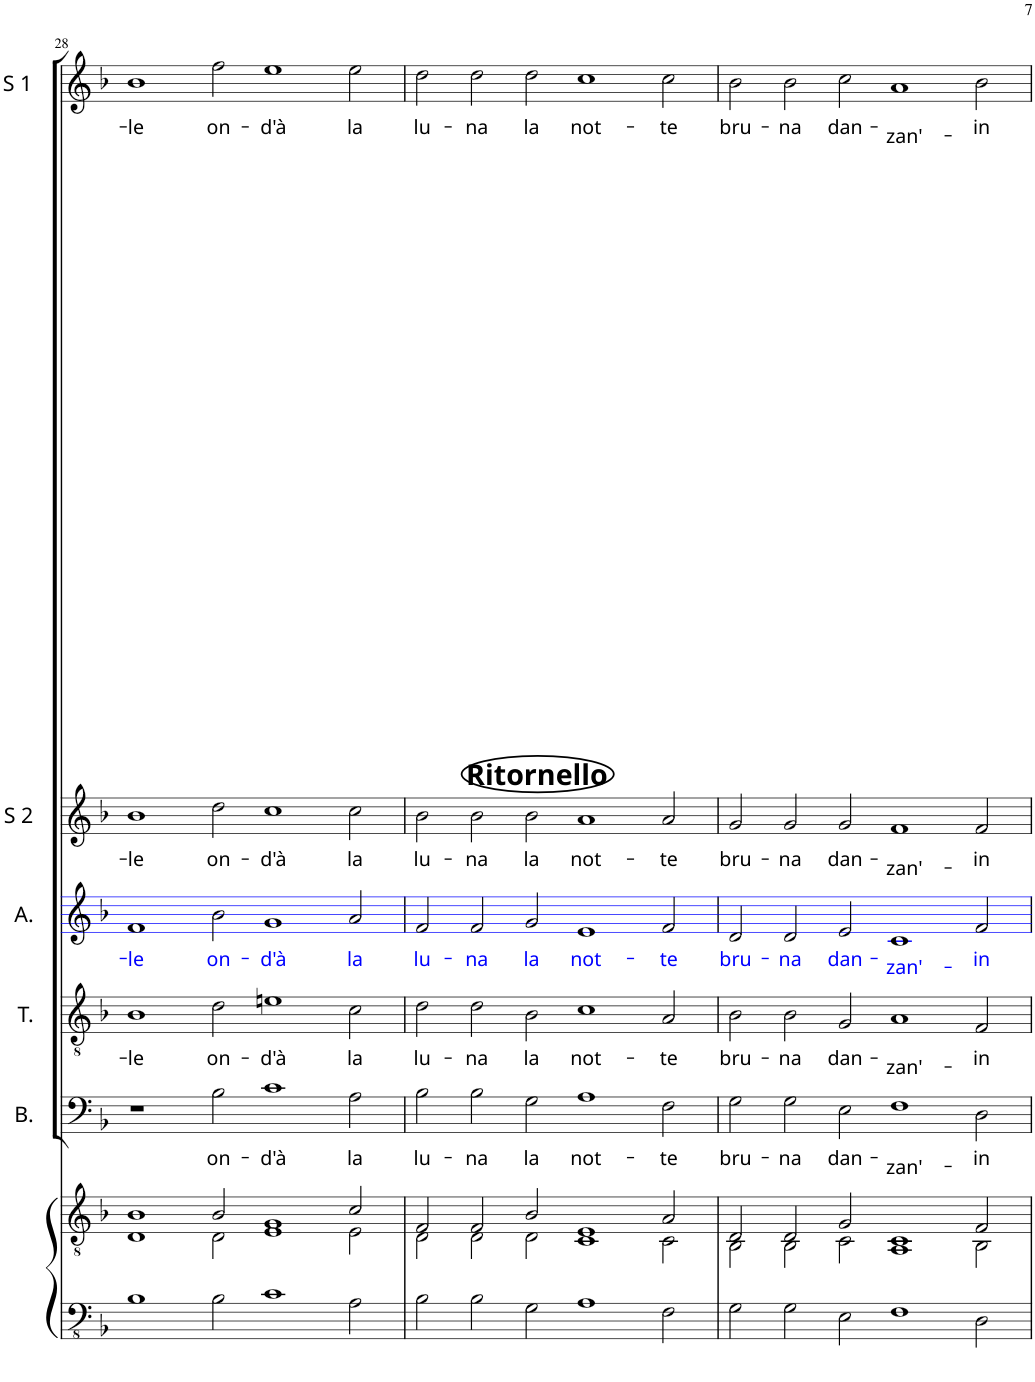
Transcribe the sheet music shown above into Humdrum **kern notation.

**kern	**kern	**kern	**text	**kern	**text	**kern	**text	**kern	**text	**kern	**text
*part6	*part6	*part5	*part5	*part4	*part4	*part3	*part3	*part2	*part2	*part1	*part1
*staff7	*staff6	*staff5	*staff5	*staff4	*staff4	*staff3	*staff3	*staff2	*staff2	*staff1	*staff1
*I"Piano	*	*I"B.	*	*I"T.	*	*I"A.	*	*I"S 2	*	*I"S 1	*
*I'Pno	*	*I'B.	*	*I'T.	*	*I'A.	*	*I'S 2	*	*I'S 1	*
!!LO:PB:g=z
*clefFv4	*clefGv2	*clefF4	*	*clefGv2	*	*clefG2	*	*clefG2	*	*clefG2	*
*k[b-]	*k[b-]	*k[b-]	*	*k[b-]	*	*k[b-]	*	*k[b-]	*	*k[b-]	*
*M6/2	*M6/2	*M6/2	*	*M6/2	*	*M6/2	*	*M6/2	*	*M6/2	*
=28	=28	=28	=28	=28	=28	=28	=28	=28	=28	=28	=28
*	*^	*	*	*	*	*	*	*	*	*	*
!	!	!	!	!	!	!	!	!	!	!	!LO:TX:b:B:t=Ritornello	!
!	!	!	!	!	!	!LO:LY:b	!	!LO:LY:b:color=#0000FF	!	!LO:LY:b	!	!LO:LY:b
1BB-	1B-	1D	1r	.	1B-	-le	1f	-le	1b-	-le	1b-	-le
!	!	!	!	!LO:LY:b	!	!LO:LY:b	!	!LO:LY:b:color=#0000FF	!	!LO:LY:b	!	!LO:LY:b
2BB-\	2B-/	2D\	2B-\	on-	2d\	on-	2b-\	on-	2dd\	on-	2ff\	on-
!	!	!	!	!LO:LY:b	!	!LO:LY:b	!	!LO:LY:b:color=#0000FF	!	!LO:LY:b	!	!LO:LY:b
1C	1G	1E	1c	-d'à	1en	-d'à	1g	-d'à	1cc	-d'à	1ee	-d'à
!	!	!	!	!LO:LY:b	!	!LO:LY:b	!	!LO:LY:b:color=#0000FF	!	!LO:LY:b	!	!LO:LY:b
2AA\	2c/	2E\	2A\	la	2c\	la	2a/	la	2cc\	la	2ee\	la
=29	=29	=29	=29	=29	=29	=29	=29	=29	=29	=29	=29	=29
!	!	!	!	!LO:LY:b	!	!LO:LY:b	!	!LO:LY:b:color=#0000FF	!	!LO:LY:b	!	!LO:LY:b
2BB-\	2F/	2D\	2B-\	lu-	2d\	lu-	2f/	lu-	2b-\	lu-	2dd\	lu-
!	!	!	!	!LO:LY:b	!	!LO:LY:b	!	!LO:LY:b:color=#0000FF	!	!LO:LY:b	!	!LO:LY:b
2BB-\	2F/	2D\	2B-\	-na	2d\	-na	2f/	-na	2b-\	-na	2dd\	-na
!	!	!	!	!LO:LY:b	!	!LO:LY:b	!	!LO:LY:b:color=#0000FF	!	!LO:LY:b	!	!LO:LY:b
2GG\	2B-/	2D\	2G\	la	2B-\	la	2g/	la	2b-\	la	2dd\	la
!	!	!	!	!LO:LY:b	!	!LO:LY:b	!	!LO:LY:b:color=#0000FF	!	!LO:LY:b	!	!LO:LY:b
1AA	1E	1C	1A	not-	1c	not-	1e	not-	1a	not-	1cc	not-
!	!	!	!	!LO:LY:b	!	!LO:LY:b	!	!LO:LY:b:color=#0000FF	!	!LO:LY:b	!	!LO:LY:b
2FF\	2A/	2C\	2F\	-te	2A/	-te	2f/	-te	2a/	-te	2cc\	-te
=30	=30	=30	=30	=30	=30	=30	=30	=30	=30	=30	=30	=30
!	!	!	!	!LO:LY:b	!	!LO:LY:b	!	!LO:LY:b:color=#0000FF	!	!LO:LY:b	!	!LO:LY:b
2GG\	2D/	2BB-\	2G\	bru-	2B-\	bru-	2d/	bru-	2g/	bru-	2b-\	bru-
!	!	!	!	!LO:LY:b	!	!LO:LY:b	!	!LO:LY:b:color=#0000FF	!	!LO:LY:b	!	!LO:LY:b
2GG\	2D/	2BB-\	2G\	-na	2B-\	-na	2d/	-na	2g/	-na	2b-\	-na
!	!	!	!	!LO:LY:b	!	!LO:LY:b	!	!LO:LY:b:color=#0000FF	!	!LO:LY:b	!	!LO:LY:b
2EE\	2G/	2C\	2E\	dan-	2G/	dan-	2e/	dan-	2g/	dan-	2cc\	dan-
!	!	!	!	!LO:LY:b	!	!LO:LY:b	!	!LO:LY:b:color=#0000FF	!	!LO:LY:b	!	!LO:LY:b
1FF	1C	1AA	1F	-zan'-	1A	-zan'-	1c	-zan'-	1f	-zan'-	1a	-zan'-
!	!	!	!	!LO:LY:b	!	!LO:LY:b	!	!LO:LY:b:color=#0000FF	!	!LO:LY:b	!	!LO:LY:b
2DD\	2F/	2BB-\	2D\	-in	2F/	-in	2f/	-in	2f/	-in	2b-\	-in
*	*v	*v	*	*	*	*	*	*	*	*	*	*
=	=	=	=	=	=	=	=	=	=	=	=
*-	*-	*-	*-	*-	*-	*-	*-	*-	*-	*-	*-
